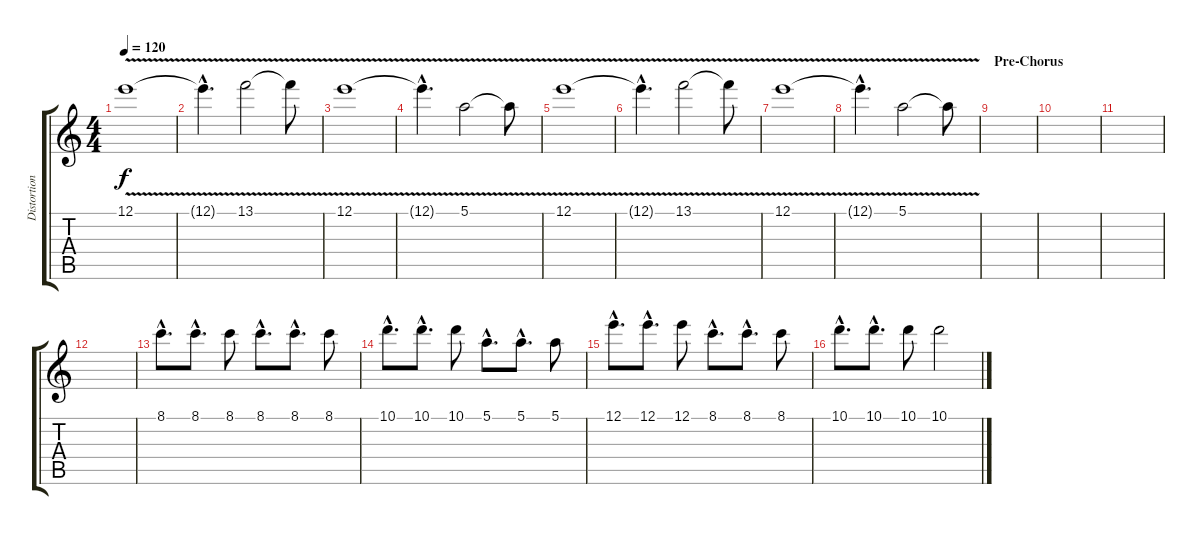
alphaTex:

\track ("Distortion Guitar" "Distortion") {instrument distortionguitar}
\staff {score tabs}
\tuning (E4 B3 G3 D3 A2 D2) {hide}
\ts (4 4)
\tempo 120
\clef g2
\ks c
12.1{v}.1{dy f} |
12.1{hac t}.4{d} 13.1{v}.2 13.1{t}.8 |
12.1{v}.1 |
12.1{hac t}.4{d} 5.1{v}.2 5.1{t}.8 |
12.1{v}.1 |
12.1{hac t}.4{d} 13.1{v}.2 13.1{t}.8 |
12.1{v}.1 |
12.1{hac t}.4{d} 5.1{v}.2 5.1{t}.8 |
\section ("" "Pre-Chorus")
|
|
|
|
8.1{hac}.8{d} 8.1{hac}.8{d} 8.1.8 8.1{hac}.8{d} 8.1{hac}.8{d} 8.1.8 |
10.1{hac}.8{d} 10.1{hac}.8{d} 10.1.8 5.1{hac}.8{d} 5.1{hac}.8{d} 5.1.8 |
12.1{hac}.8{d} 12.1{hac}.8{d} 12.1.8 8.1{hac}.8{d} 8.1{hac}.8{d} 8.1.8 |
10.1{hac}.8{d} 10.1{hac}.8{d} 10.1.8 10.1.2
